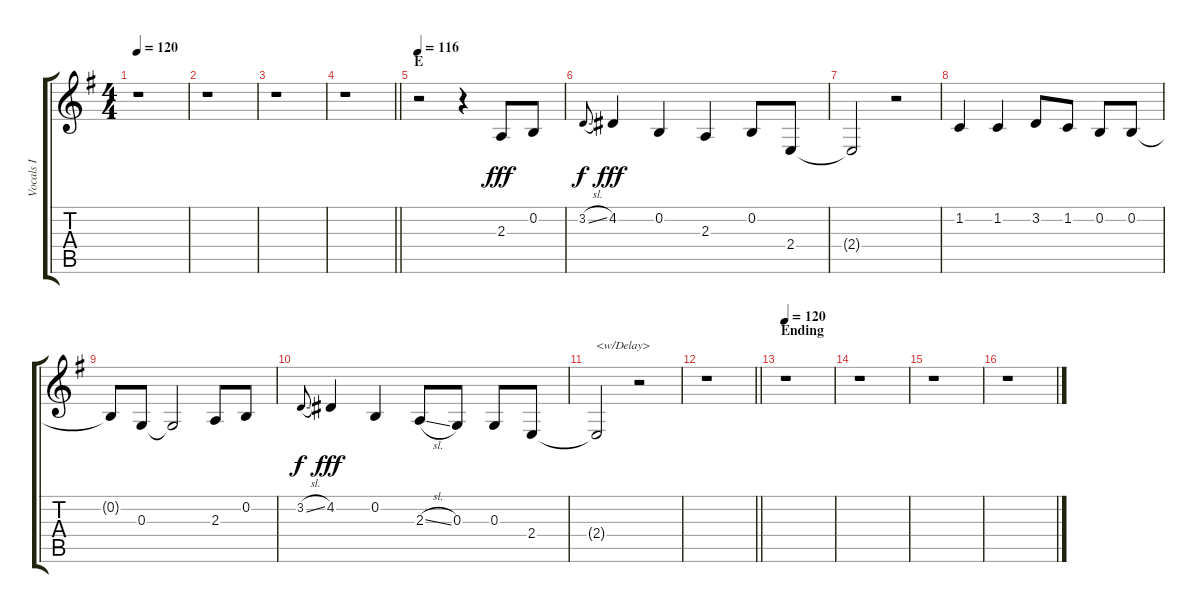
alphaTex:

\track ("Vocals I" "Vocals I") {instrument voiceoohs}
\staff {score tabs}
\tuning (E4 B3 G3 D3 A2 E2) {hide}
\ts (4 4)
\tempo 120
\clef g2
\ks eminor
r.1{dy fff} |
r.1 |
r.1 |
\barLineRight lightlight
r.1 |
\section ("" "E")
\tempo 116
r.2 r.4 2.3.8 0.2.8 |
3.2{sl}.8{gr onbeat dy f} 4.2.4{dy fff} 0.2.4 2.3.4 0.2.8 2.4.8 |
2.4{t}.2 r.2 |
1.2.4 1.2.4 3.2.8 1.2.8 0.2.8 0.2.8 |
0.2{t}.8 0.3.8 0.3{t}.2 2.3.8 0.2.8 |
3.2{sl}.8{gr onbeat dy f} 4.2.4{dy fff} 0.2.4 2.3{sl}.8 0.3.8 0.3.8 2.4.8 |
2.4{t}.2{txt "<w/Delay>"} r.2 |
\barLineRight lightlight
r.1 |
\section ("" "Ending")
\tempo 120
r.1 |
r.1 |
r.1 |
r.1
